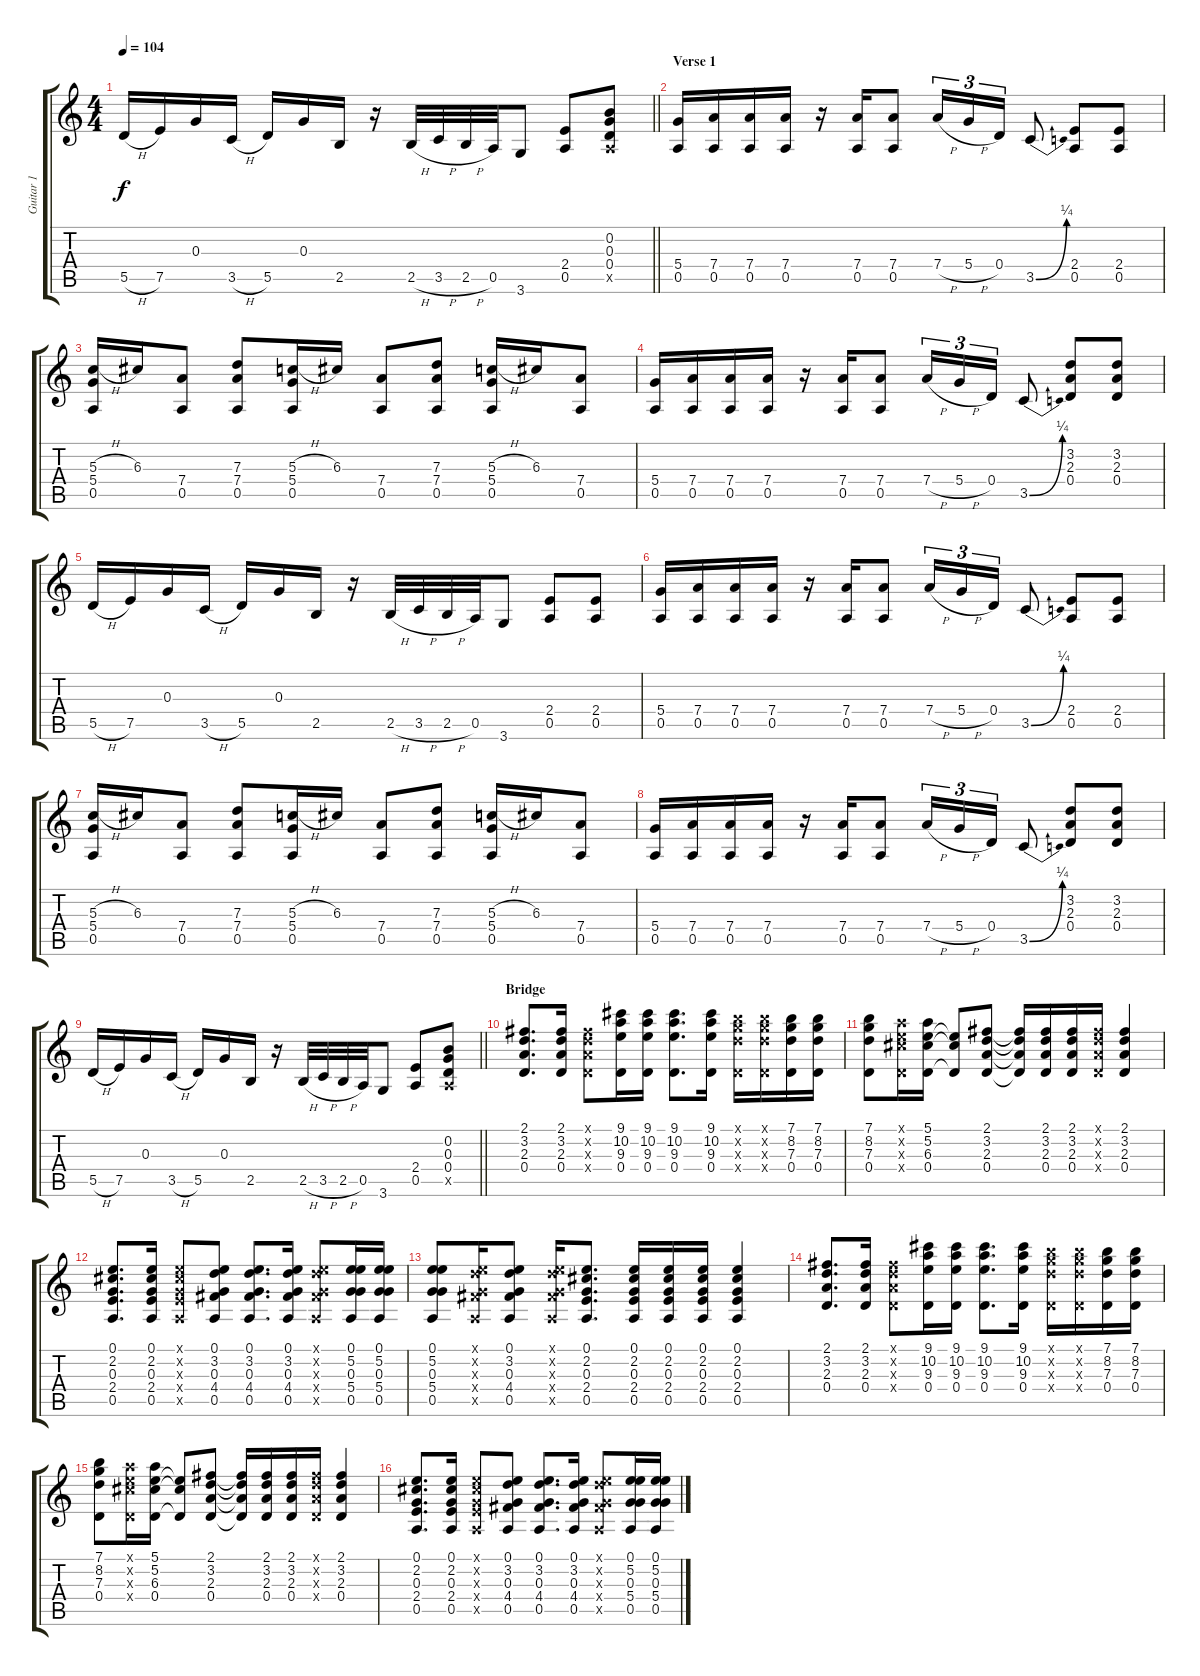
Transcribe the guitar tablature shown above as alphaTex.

\track ("Guitar 1" "Guitar 1") {instrument acousticguitarsteel}
\staff {score tabs}
\tuning (E4 B3 G3 D3 A2 E2) {hide}
\ts (4 4)
\tempo 104
\clef g2
\barLineRight lightlight
\ks c
5.5{h}.16{dy f} 7.5.16 0.3.16 3.5{h}.16 5.5.16 0.3.16 2.5.16 r.16 2.5{h}.32 3.5{h}.32 2.5{h}.32 0.5.32 3.6.8 (2.4 0.5).8 (0.2 0.3 0.4 0.5{x}).8 |
\section ("" "Verse 1")
(5.4 0.5).16 (7.4 0.5).16 (7.4 0.5).16 (7.4 0.5).16 r.16 (7.4 0.5).16 (7.4 0.5).8 7.4{h}.16{tu (3 2)} 5.4{h}.16{tu (3 2)} 0.4.16{tu (3 2)} 3.5{be (bend 0 0 60 1)}.8 (2.4 0.5).8 (2.4 0.5).8 |
(5.3{h} 5.4 0.5).16 6.3.16 (7.4 0.5).8 (7.3 7.4 0.5).8 (5.3{h} 5.4 0.5).16 6.3.16 (7.4 0.5).8 (7.3 7.4 0.5).8 (5.3{h} 5.4 0.5).16 6.3.16 (7.4 0.5).8 |
(5.4 0.5).16 (7.4 0.5).16 (7.4 0.5).16 (7.4 0.5).16 r.16 (7.4 0.5).16 (7.4 0.5).8 7.4{h}.16{tu (3 2)} 5.4{h}.16{tu (3 2)} 0.4.16{tu (3 2)} 3.5{be (bend 0 0 60 1)}.8 (3.2 2.3 0.4).8 (3.2 2.3 0.4).8 |
5.5{h}.16 7.5.16 0.3.16 3.5{h}.16 5.5.16 0.3.16 2.5.16 r.16 2.5{h}.32 3.5{h}.32 2.5{h}.32 0.5.32 3.6.8 (2.4 0.5).8 (2.4 0.5).8 |
(5.4 0.5).16 (7.4 0.5).16 (7.4 0.5).16 (7.4 0.5).16 r.16 (7.4 0.5).16 (7.4 0.5).8 7.4{h}.16{tu (3 2)} 5.4{h}.16{tu (3 2)} 0.4.16{tu (3 2)} 3.5{be (bend 0 0 60 1)}.8 (2.4 0.5).8 (2.4 0.5).8 |
(5.3{h} 5.4 0.5).16 6.3.16 (7.4 0.5).8 (7.3 7.4 0.5).8 (5.3{h} 5.4 0.5).16 6.3.16 (7.4 0.5).8 (7.3 7.4 0.5).8 (5.3{h} 5.4 0.5).16 6.3.16 (7.4 0.5).8 |
(5.4 0.5).16 (7.4 0.5).16 (7.4 0.5).16 (7.4 0.5).16 r.16 (7.4 0.5).16 (7.4 0.5).8 7.4{h}.16{tu (3 2)} 5.4{h}.16{tu (3 2)} 0.4.16{tu (3 2)} 3.5{be (bend 0 0 60 1)}.8 (3.2 2.3 0.4).8 (3.2 2.3 0.4).8 |
\barLineRight lightlight
5.5{h}.16 7.5.16 0.3.16 3.5{h}.16 5.5.16 0.3.16 2.5.16 r.16 2.5{h}.32 3.5{h}.32 2.5{h}.32 0.5.32 3.6.8 (2.4 0.5).8 (0.2 0.3 0.4 0.5{x}).8 |
\section ("" "Bridge")
(2.1 3.2 2.3 0.4).8{d} (2.1 3.2 2.3 0.4).16 (2.1{x} 3.2{x} 2.3{x} 0.4{x}).8 (9.1 10.2 9.3 0.4).16 (9.1 10.2 9.3 0.4).16 (9.1 10.2 9.3 0.4).8{d} (9.1 10.2 9.3 0.4).16 (7.1{x} 8.2{x} 7.3{x} 0.4{x}).16 (7.1{x} 8.2{x} 7.3{x} 0.4{x}).16 (7.1 8.2 7.3 0.4).16 (7.1 8.2 7.3 0.4).16 |
(7.1 8.2 7.3 0.4).8 (5.1{x} 5.2{x} 6.3{x} 0.4{x}).16 (5.1 5.2 6.3 0.4).16 (5.2{t} 6.3{t} 0.4{t}).8 (2.1 3.2 2.3 0.4).8 (2.1{t} 3.2{t} 2.3{t} 0.4{t}).16 (2.1 3.2 2.3 0.4).16 (2.1 3.2 2.3 0.4).16 (2.1{x} 3.2{x} 2.3{x} 0.4{x}).16 (2.1 3.2 2.3 0.4).4 |
(0.1 2.2 0.3 2.4 0.5).8{d} (0.1 2.2 0.3 2.4 0.5).16 (0.1{x} 2.2{x} 0.3{x} 2.4{x} 0.5{x}).8 (0.1 3.2 0.3 4.4 0.5).8 (0.1 3.2 0.3 4.4 0.5).8{d} (0.1 3.2 0.3 4.4 0.5).16 (0.1{x} 3.2{x} 0.3{x} 4.4{x} 0.5{x}).8 (0.1 5.2 0.3 5.4 0.5).16 (0.1 5.2 0.3 5.4 0.5).16 |
(0.1 5.2 0.3 5.4 0.5).8 (0.1{x} 3.2{x} 0.3{x} 4.4{x} 0.5{x}).16 (0.1 3.2 0.3 4.4 0.5).8 (0.1{x} 3.2{x} 0.3{x} 4.4{x} 0.5{x}).16 (0.1 2.2 0.3 2.4 0.5).8{d} (0.1 2.2 0.3 2.4 0.5).16 (0.1 2.2 0.3 2.4 0.5).16 (0.1 2.2 0.3 2.4 0.5).16 (0.1 2.2 0.3 2.4 0.5).4 |
(2.1 3.2 2.3 0.4).8{d} (2.1 3.2 2.3 0.4).16 (2.1{x} 3.2{x} 2.3{x} 0.4{x}).8 (9.1 10.2 9.3 0.4).16 (9.1 10.2 9.3 0.4).16 (9.1 10.2 9.3 0.4).8{d} (9.1 10.2 9.3 0.4).16 (7.1{x} 8.2{x} 7.3{x} 0.4{x}).16 (7.1{x} 8.2{x} 7.3{x} 0.4{x}).16 (7.1 8.2 7.3 0.4).16 (7.1 8.2 7.3 0.4).16 |
(7.1 8.2 7.3 0.4).8 (5.1{x} 5.2{x} 6.3{x} 0.4{x}).16 (5.1 5.2 6.3 0.4).16 (5.2{t} 6.3{t} 0.4{t}).8 (2.1 3.2 2.3 0.4).8 (2.1{t} 3.2{t} 2.3{t} 0.4{t}).16 (2.1 3.2 2.3 0.4).16 (2.1 3.2 2.3 0.4).16 (2.1{x} 3.2{x} 2.3{x} 0.4{x}).16 (2.1 3.2 2.3 0.4).4 |
(0.1 2.2 0.3 2.4 0.5).8{d} (0.1 2.2 0.3 2.4 0.5).16 (0.1{x} 2.2{x} 0.3{x} 2.4{x} 0.5{x}).8 (0.1 3.2 0.3 4.4 0.5).8 (0.1 3.2 0.3 4.4 0.5).8{d} (0.1 3.2 0.3 4.4 0.5).16 (0.1{x} 3.2{x} 0.3{x} 4.4{x} 0.5{x}).8 (0.1 5.2 0.3 5.4 0.5).16 (0.1 5.2 0.3 5.4 0.5).16
